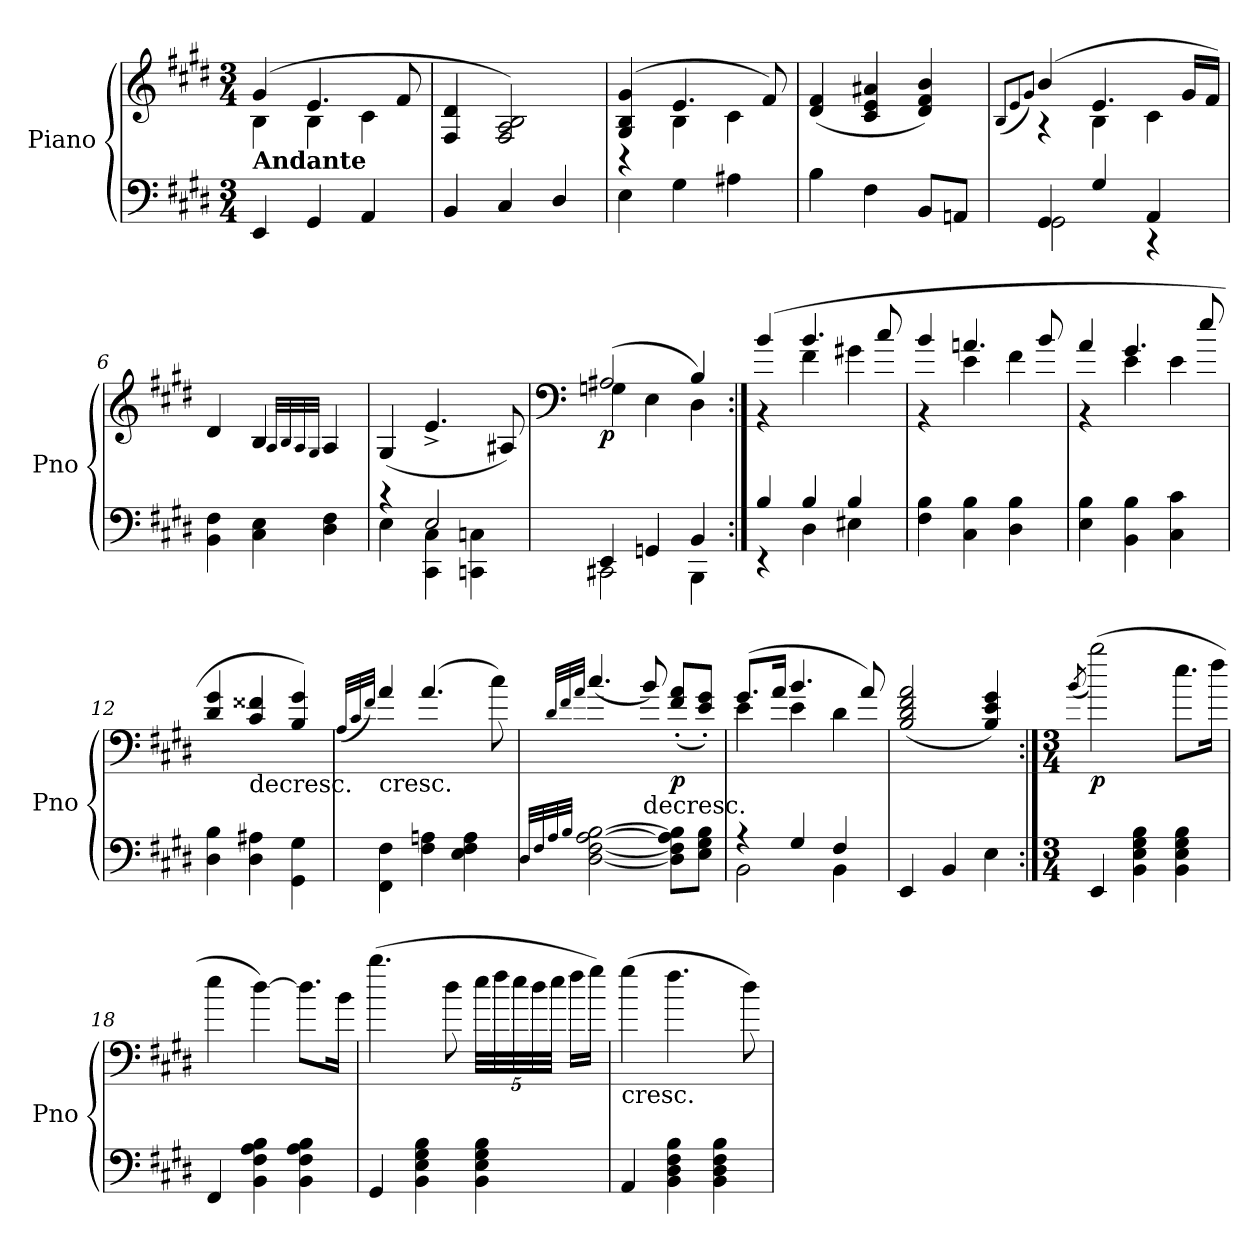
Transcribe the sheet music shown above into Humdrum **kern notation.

**kern	**kern	**dynam
*part1	*part1	*part1
*staff2	*staff1	*staff1/2
*I"Piano	*	*
*I'Pno	*	*
*clefF4	*clefG2	*
*k[f#c#g#d#]	*k[f#c#g#d#]	*
*E:	*E:	*
*M3/4	*M3/4	*
*MM84	*MM84	*
=1	=1	=1
*	*^	*
!	!LO:TX:b:B:t=Andante	!	!
4EE/	(>4g#/	4B\	.
4GG#/	4.e/	4B\	.
4AA/	.	4c#\	.
.	8f#/	.	.
*	*v	*v	*
=2	=2	=2
4BB/	4F#/ 4d#/	.
4C#/	2F#/ 2A/ 2B/)	.
4D#/	.	.
=3	=3	=3
*	*^	*
4E\	(>4G#/ 4B/ 4g#/	4r	.
4G#\	4.e/	4B\	.
4A#X\	.	4c#\	.
.	8f#/)	.	.
*	*v	*v	*
=4	=4	=4
4B\	(<4d#/ 4f#/	.
4F#\	4c#/ 4e/ 4a#X/	.
8BB/L	4d#/ 4f#/ 4b/)	.
8AAn/J	.	.
=5	=5	=5
.	(<8qB/L	.
.	8qe/	.
.	8qg#/J)	.
*^	*^	*
4GG#/	2GG#\	(>4b/	4r	.
4G#/	.	4.e/	4B\	.
4AA/	4r	.	4c#\	.
.	.	16g#/LL	.	.
.	.	16f#/JJ)	.	.
*v	*v	*	*	*
*	*v	*v	*
=6	=6	=6
4BB\ 4F#\	4d#/	.
4C#\ 4E\	4B/	.
.	32qA/LLL	.
.	32qB/	.
.	32qA/	.
.	32qG#/JJJ	.
4D#\ 4F#\	4A/	.
!!LO:LB:g=z
=7	=7	=7
*^	*	*
4r	4E\	(<4G#/	.
2E/	4CC#\ 4C#\	4.e^/	.
.	4CCn\ 4Cn\	.	.
.	.	8A#X/)	.
=8	=8	=8	=8
*	*	*clefF4	*
*	*	*^	*
!	!	!	!	!LO:DY:b
4EE/	2CC#X\	(>2A#X/	4Gn\	p
4GGn/	.	.	4E\	.
4BB/	4BBB\	4B/	4D#\)	.
=9:|!	=9:|!	=9:|!	=9:|!	=9:|!
4B/	4r	(>4b/	4r	.
4B/	4D#\	4.b/	4f#\	.
4B/	4E#X\	.	4g#X\	.
.	.	8cc#/	.	.
*v	*v	*	*	*
=10	=10	=10	=10
4F#\ 4B\	4b/	4r	.
4C#\ 4B\	4.an/	4e\	.
4D#\ 4B\	.	4f#\	.
.	8b/	.	.
=11	=11	=11	=11
4E\ 4B\	4a/	4r	.
4BB\ 4B\	4.g#/	4e\	.
4C#\ 4c#\	.	4e\	.
.	8ee/	.	.
*	*v	*v	*
=12	=12	=12
4D#\ 4B\	4d#/ 4g#/	.
!	!LO:TX:b:t=decresc.	!
4D#\ 4A#X\	4c#/ 4f##X/	.
4GG#\ 4G#\	4B/ 4g#/)	.
!!LO:LB:g=z
=13	=13	=13
.	(<32qA/LLL	.
.	32qc#/	.
.	32qf#/JJJ)	.
!	!LO:TX:b:t=cresc.	!
4FF#\ 4F#\	4a/	.
4F#\ 4An\	(>4.a/	.
4E\ 4F#\ 4A\	.	.
.	8cc#\)	.
=14	=14	=14
32qD#/LLL	.	.
32qF#/	32qd#/LLL	.
32qA/	32qf#/	.
32qB/JJJ	32qa/JJJ	.
[2D#\ [2F#\ [2A\ [2B\	(<4.cc#/	.
!	!LO:TX:b:t=decresc.	!
.	8b/)	.
!	!	!LO:DY:b
8D#\] 8F#\] 8A\] 8B\]L	(<8f#/' 8a/'L	p
8E\ 8G#\ 8B\J	8e/' 8g#/'J)	.
=15	=15	=15
*^	*^	*
4r	2BB\	(>8.g#/L	4e\	.
.	.	16a/Jk	.	.
4G#/	.	4.b/	4e\	.
4F#/	4BB\	.	4d#\	.
.	.	8a/)	.	.
*v	*v	*	*	*
*	*v	*v	*
=16	=16	=16
4EE/	(<2B/ 2d#/ 2f#/ 2a/	.
4BB/	.	.
4E\	4B/ 4e/ 4g#/)	.
=17:|!	=17:|!	=17:|!
*M3/4	*M3/4	*
.	(<8qb/	.
!	!	!LO:DY:b
4EE/	(>2bb\)	p
4BB\ 4E\ 4G#\ 4B\	.	.
4BB\ 4E\ 4G#\ 4B\	8.ee\L	.
.	16ff#\Jk	.
=18	=18	=18
4FF#/	4ee\	.
4BB\ 4F#\ 4A\ 4B\	[4dd#\)	.
4BB\ 4F#\ 4A\ 4B\	8.dd#\L]	.
.	16b\Jk	.
!!LO:LB:g=z
=19	=19	=19
4GG#/	(>4.bb\	.
4BB\ 4E\ 4G#\ 4B\	.	.
.	8dd#\	.
*	*Xbrackettup	*
4BB\ 4E\ 4G#\ 4B\	40ee\LLL	.
.	40ff#\	.
.	40ee\	.
.	40dd#\	.
.	40ee\JJJ	.
.	16ff#\LL	.
.	16gg#\JJ)	.
=20	=20	=20
!	!LO:TX:b:t=cresc.	!
4AA/	(>4gg#\	.
4BB\ 4D#\ 4F#\ 4B\	4.ff#\	.
4BB\ 4D#\ 4F#\ 4B\	.	.
.	8dd#\)	.
=	=	=
*-	*-	*-
